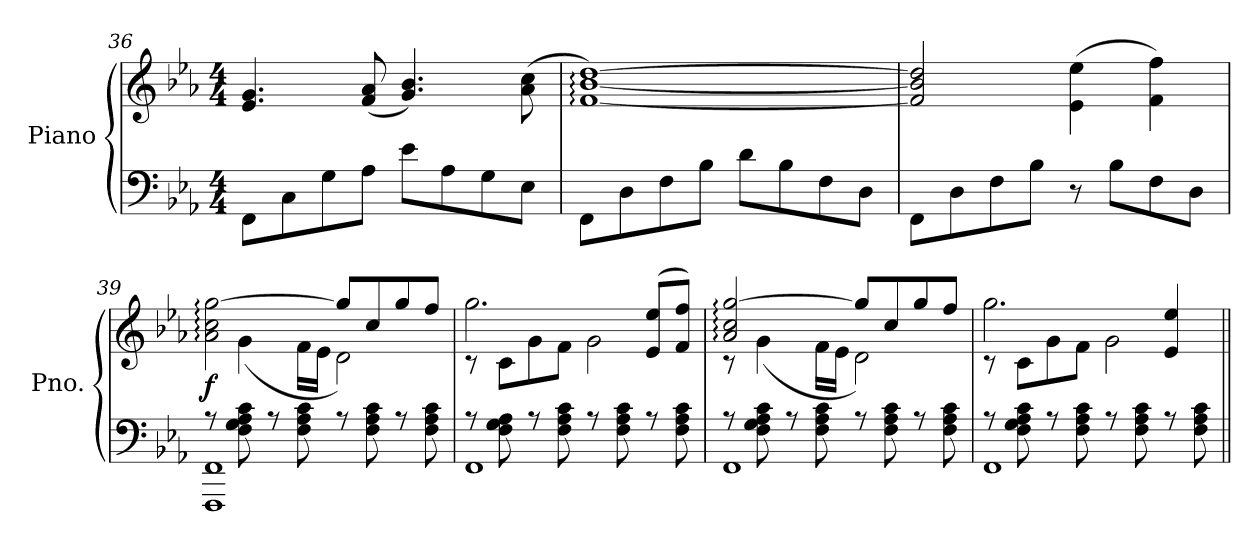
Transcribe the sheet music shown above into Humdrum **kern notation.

**kern	**kern	**dynam
*part1	*part1	*part1
*staff2	*staff1	*staff1/2
*I"Piano	*	*
*I'Pno.	*	*
*clefF4	*clefG2	*
*k[b-e-a-]	*k[b-e-a-]	*
*M4/4	*M4/4	*
=36	=36	=36
8FF\L	4.e-/ 4.g/	.
8C\	.	.
8G\	.	.
8A-\J	(8f/ 8a-/	.
8e-\L	4.g/ 4.b-/)	.
8A-\	.	.
8G\	.	.
8E-\J	(8a-\ 8cc\	.
=37	=37	=37
8FF\L	[1f: [1b-: [1dd:)	.
8D\	.	.
8F\	.	.
8B-\J	.	.
8d\L	.	.
8B-\	.	.
8F\	.	.
8D\J	.	.
=38	=38	=38
8FF\L	2f/] 2b-/] 2dd/]	.
8D\	.	.
8F\	.	.
8B-\J	.	.
8r	(4e-\ 4ee-\	.
8B-\L	.	.
8F\	4f\ 4ff\)	.
8D\J	.	.
!!LO:LB:g=z
=39	=39	=39
*^	*^	*
!	!	!	!	!LO:DY:b
8r	1FFF 1FF	2a-\: 2cc\: [2gg\:	8ryy	f
8F\ 8G\ 8A-\ 8c\	.	.	(>4g\	.
8r	.	.	.	.
8F\ 8A-\ 8c\	.	.	16f\LL	.
.	.	.	16e-\JJ	.
8r	.	8gg/L]	2d\)	.
8F\ 8A-\ 8c\	.	8cc/	.	.
8r	.	8gg/	.	.
8F\ 8A-\ 8c\	.	8ff/J	.	.
=40	=40	=40	=40	=40
8r	1FF	2.gg\	8r	.
8F\ 8G\ 8A-\	.	.	8c\L	.
8r	.	.	8g\	.
8F\ 8A-\ 8c\	.	.	8f\J	.
8r	.	.	2g\	.
8F\ 8A-\ 8c\	.	.	.	.
8r	.	(8e-/ 8ee-/L	.	.
8F\ 8A-\ 8c\	.	8f/ 8ff/J)	.	.
=41	=41	=41	=41	=41
8r	1FF	2a-/: 2cc/: [2gg/:	8r	.
8F\ 8G\ 8A-\ 8c\	.	.	(>4g\	.
8r	.	.	.	.
8F\ 8A-\ 8c\	.	.	16f\LL	.
.	.	.	16e-\JJ	.
8r	.	8gg/L]	2d\)	.
8F\ 8A-\ 8c\	.	8cc/	.	.
8r	.	8gg/	.	.
8F\ 8A-\ 8c\	.	8ff/J	.	.
=42	=42	=42	=42	=42
8r	1FF	2.gg\	8r	.
8F\ 8G\ 8A-\ 8c\	.	.	8c\L	.
8r	.	.	8g\	.
8F\ 8A-\ 8c\	.	.	8f\J	.
8r	.	.	2g\	.
8F\ 8A-\ 8c\	.	.	.	.
8r	.	4e-/ 4ee-/	.	.
8F\ 8A-\ 8c\	.	.	.	.
*v	*v	*	*	*
*	*v	*v	*
=||	=||	=||
*-	*-	*-
